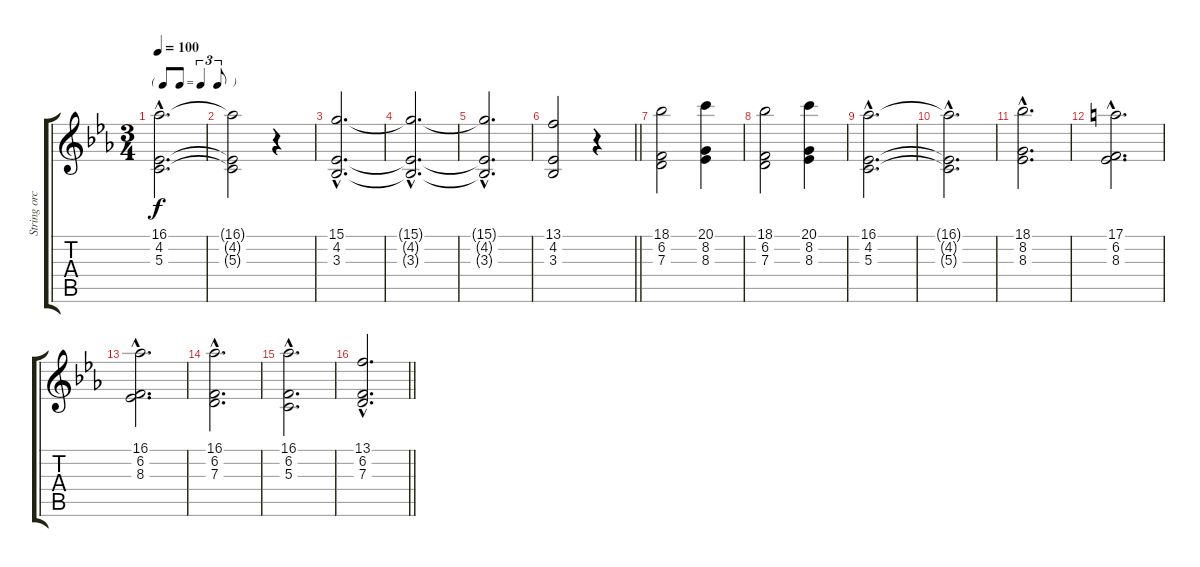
\track ("String orchestra" "String orc") {instrument stringensemble1}
\staff {score tabs}
\tuning (E4 B3 G3 D3 A2 E2) {hide}
\ts (3 4)
\tf triplet8th
\tempo 100
\clef g2
\ks eb
(16.1{hac} 4.2{hac} 5.3{hac}).2{d dy f} |
(16.1{t} 4.2{t} 5.3{t}).2 r.4 |
(15.1{hac} 4.2{hac} 3.3{hac}).2{d} |
(15.1{hac t} 4.2{hac t} 3.3{hac t}).2{d} |
(15.1{hac t} 4.2{hac t} 3.3{hac t}).2{d} |
\barLineRight lightlight
(13.1 4.2 3.3).2 r.4 |
(18.1 6.2 7.3).2 (20.1 8.2 8.3).4 |
(18.1 6.2 7.3).2 (20.1 8.2 8.3).4 |
(16.1{hac} 4.2{hac} 5.3{hac}).2{d} |
(16.1{hac t} 4.2{hac t} 5.3{hac t}).2{d} |
(18.1{hac} 8.2{hac} 8.3{hac}).2{d} |
(17.1{hac} 6.2{hac} 8.3{hac}).2{d} |
(16.1{hac} 6.2{hac} 8.3{hac}).2{d} |
(16.1{hac} 6.2{hac} 7.3{hac}).2{d} |
(16.1{hac} 6.2{hac} 5.3{hac}).2{d} |
\barLineRight lightlight
(13.1{hac} 6.2{hac} 7.3{hac}).2{d}
